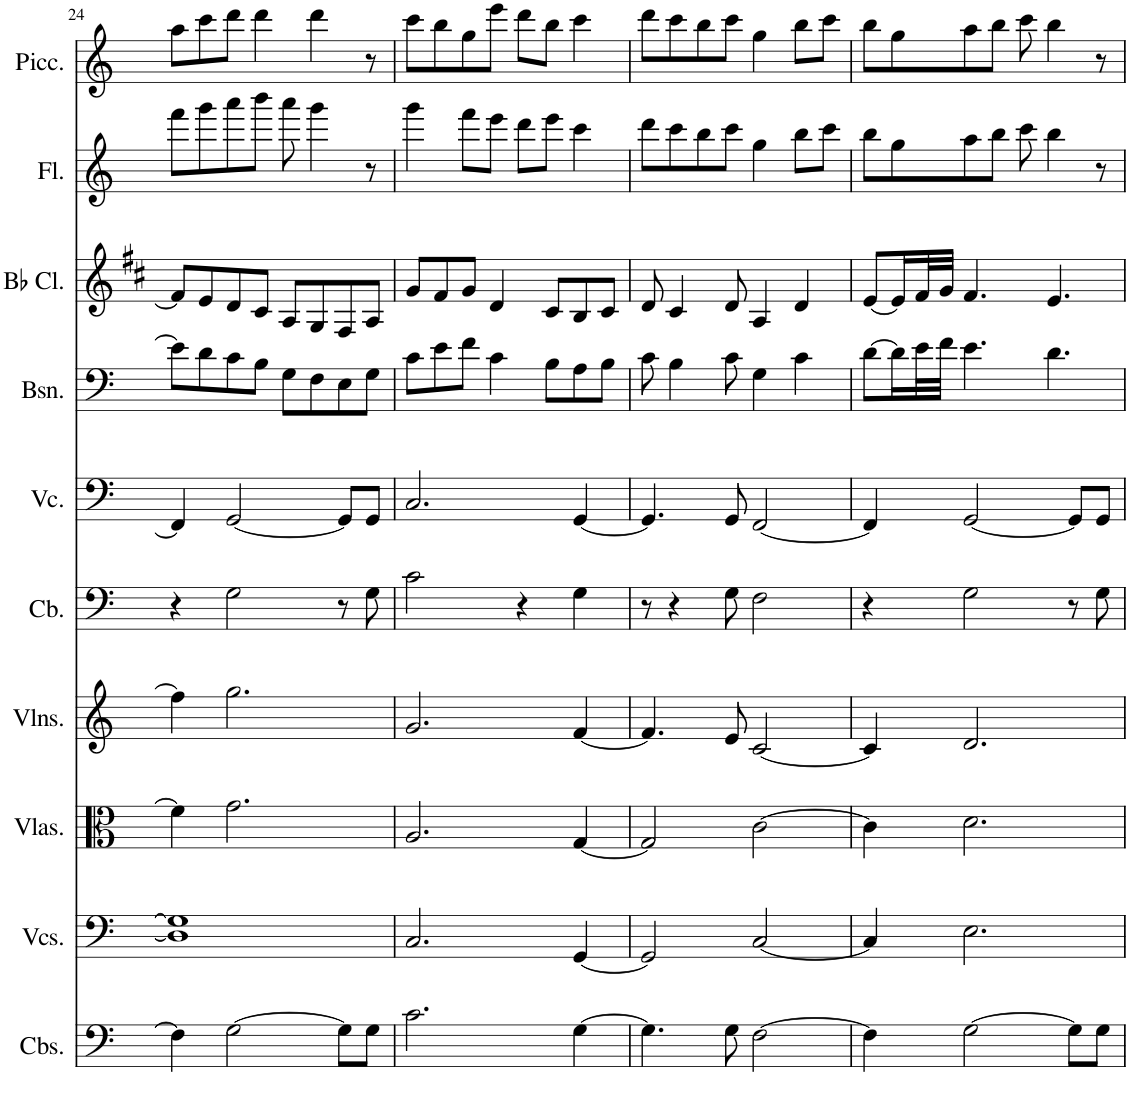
**kern	**kern	**kern	**kern	**kern	**kern	**kern	**kern	**kern	**kern
*part10	*part9	*part8	*part7	*part6	*part5	*part4	*part3	*part2	*part1
*staff10	*staff9	*staff8	*staff7	*staff6	*staff5	*staff4	*staff3	*staff2	*staff1
*I"Contrabasses	*I"Violoncellos	*I"Violas	*I"Violins	*I"Contrabass	*I"Violoncello	*I"Bassoon	*I"Bb Clarinet	*I"Flute	*I"Piccolo
*I'Cbs.	*I'Vcs.	*I'Vlas.	*I'Vlns.	*I'Cb.	*I'Vc.	*I'Bsn.	*I'Bb Cl.	*I'Fl.	*I'Picc.
!!LO:PB:g=z
*clefF4	*clefF4	*clefC3	*clefG2	*clefF4	*clefF4	*clefF4	*clefG2	*clefG2	*clefG2
*Trd7c12	*	*	*	*Trd7c12	*	*	*Trd1c2	*	*Trd-7c-12
*k[]	*k[]	*k[]	*k[]	*k[]	*k[]	*k[]	*k[f#c#]	*k[]	*k[]
*M4/4	*M4/4	*M4/4	*M4/4	*M4/4	*M4/4	*M4/4	*M4/4	*M4/4	*M4/4
=24	=24	=24	=24	=24	=24	=24	=24	=24	=24
4F\]	1D] 1G]	4f\]	4ff\]	4r	4FF/]	8e\L]	8f#/L]	8fff\L	8aa\L
.	.	.	.	.	.	8d\	8e/	8ggg\	8ccc\
[2G\	.	2.g\	2.gg\	2G\	[2GG/	8c\	8d/	8aaa\	8ddd\J
.	.	.	.	.	.	8B\J	8c#/J	8bbb\J	4ddd\
.	.	.	.	.	.	8G\L	8A/L	8aaa\	.
.	.	.	.	.	.	8F\	8G/	4ggg\	4ddd\
8G\L]	.	.	.	8r	8GG/L]	8E\	8F#/	.	.
8G\J	.	.	.	8G\	8GG/J	8G\J	8A/J	8r	8r
=25	=25	=25	=25	=25	=25	=25	=25	=25	=25
2.c\	2.C/	2.A/	2.g/	2c\	2.C/	8c\L	8g/L	4ggg\	8ccc\L
.	.	.	.	.	.	8e\	8f#/	.	8bb\
.	.	.	.	.	.	8f\J	8g/J	8fff\L	8gg\
.	.	.	.	.	.	4c\	4d/	8eee\J	8eee\J
.	.	.	.	4r	.	.	.	8ddd\L	8ddd\L
.	.	.	.	.	.	8B\L	8c#/L	8eee\J	8bb\J
[4G\	[4GG/	[4G/	[4f/	4G\	[4GG/	8A\	8B/	4ccc\	4ccc\
.	.	.	.	.	.	8B\J	8c#/J	.	.
=26	=26	=26	=26	=26	=26	=26	=26	=26	=26
4.G\]	2GG/]	2G/]	4.f/]	8r	4.GG/]	8c\	8d/	8ddd\L	8ddd\L
.	.	.	.	4r	.	4B\	4c#/	8ccc\	8ccc\
.	.	.	.	.	.	.	.	8bb\	8bb\
8G\	.	.	8e/	8G\	8GG/	8c\	8d/	8ccc\J	8ccc\J
[2F\	[2C/	[2c\	[2c/	2F\	[2FF/	4G\	4A/	4gg\	4gg\
.	.	.	.	.	.	4c\	4d/	8bb\L	8bb\L
.	.	.	.	.	.	.	.	8ccc\J	8ccc\J
=27	=27	=27	=27	=27	=27	=27	=27	=27	=27
4F\]	4C/]	4c\]	4c/]	4r	4FF/]	[8d\L	[8e/L	8bb\L	8bb\L
.	.	.	.	.	.	16d\L]	16e/L]	8gg\	8gg\
.	.	.	.	.	.	32e\L	32f#/L	.	.
.	.	.	.	.	.	32f\JJJ	32g/JJJ	.	.
[2G\	2.E\	2.d\	2.d/	2G\	[2GG/	4.e\	4.f#/	8aa\	8aa\
.	.	.	.	.	.	.	.	8bb\J	8bb\J
.	.	.	.	.	.	.	.	8ccc\	8ccc\
.	.	.	.	.	.	4.d\	4.e/	4bb\	4bb\
8G\L]	.	.	.	8r	8GG/L]	.	.	.	.
8G\J	.	.	.	8G\	8GG/J	.	.	8r	8r
=	=	=	=	=	=	=	=	=	=
*-	*-	*-	*-	*-	*-	*-	*-	*-	*-
